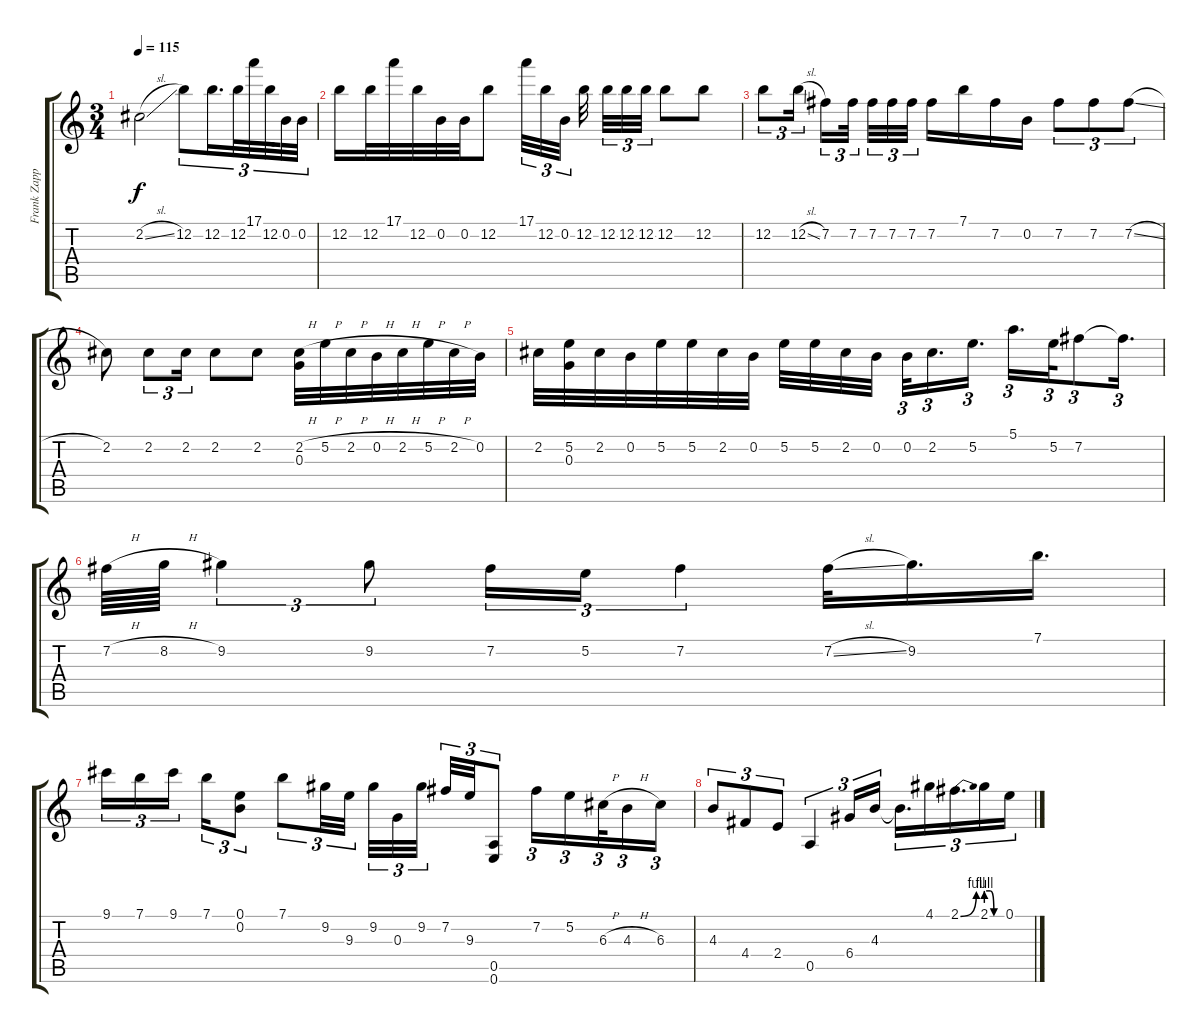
\track ("Frank Zappa" "Frank Zapp") {instrument distortionguitar}
\staff {score tabs}
\tuning (E4 B3 G3 D3 A2 E2) {hide}
\ts (3 4)
\tempo 115
\clef g2
\ks c
2.2{sl}.2{dy f} 12.2.8{tu (3 2)} 12.2.16{d tu (3 2)} 12.2.32{tu (3 2)} 17.1.32{tu (3 2)} 12.2.32{tu (3 2) beam splitsecondary} 0.2.32{tu (3 2)} 0.2.32{tu (3 2)} |
12.2.16 12.2.32 17.1.32 12.2.32 0.2.32 0.2.32 12.2.8 17.1.32{tu (3 2)} 12.2.32{tu (3 2)} 0.2.32{tu (3 2) beam splitsecondary} 12.2.32{beam splitsecondary} 12.2.32{tu (3 2)} 12.2.32{tu (3 2)} 12.2.32{tu (3 2)} 12.2.8 12.2.8 |
12.2.8{tu (3 2)} 12.2{sl}.16{tu (3 2) beam splitsecondary} 7.2.16{tu (3 2)} 7.2.32{tu (3 2) beam splitsecondary} 7.2.32{tu (3 2)} 7.2.32{tu (3 2)} 7.2.32{tu (3 2)} 7.2.16 7.1.16 7.2.16 0.2.16 7.2.8{tu (3 2)} 7.2.8{tu (3 2)} 7.2{sl}.8{tu (3 2)} |
2.2.8 2.2.8{tu (3 2)} 2.2.16{tu (3 2)} 2.2.8 2.2.8 (2.2{h} 0.3).32 5.2{h}.32 2.2{h}.32 0.2{h}.32 2.2{h}.32 5.2{h}.32 2.2{h}.32 0.2.32 |
2.2.32 (5.2 0.3).32 2.2.32 0.2.32 5.2.32 5.2.32 2.2.32 0.2.32 5.2.32 5.2.32 2.2.32 0.2.32{beam splitsecondary} 0.2.32{tu (3 2)} 2.2.16{d tu (3 2)} 5.2.16{d tu (3 2)} 5.1.16{d tu (3 2)} 5.2.32{tu (3 2)} 7.2.8{tu (3 2)} 7.2{t}.16{d tu (3 2)} |
7.2{h}.64 8.2{h}.64 9.2.4{tu (3 2)} 9.2.8{tu (3 2)} 7.2.16{tu (3 2)} 5.2.16{tu (3 2)} 7.2.4{tu (3 2)} 7.2{sl}.32 9.2.16{d} 7.1.16{d} |
9.1.16{tu (3 2)} 7.1.16{tu (3 2)} 9.1.16{tu (3 2) beam splitsecondary} 7.1.16{tu (3 2)} (0.1 0.2).8{tu (3 2)} 7.1.8{tu (3 2)} 9.2.32{tu (3 2)} 9.3.32{tu (3 2) beam splitsecondary} 9.2.32{tu (3 2)} 0.3.32{tu (3 2)} 9.2.32{tu (3 2) beam splitsecondary} 7.2.32{tu (3 2)} 9.3.32{tu (3 2)} (0.5 0.6).8{tu (3 2)} 7.2.16{tu (3 2)} 5.2.16{tu (3 2)} 6.3{h}.32{tu (3 2)} 4.3{h}.16{tu (3 2)} 6.3.16{tu (3 2)} |
4.3.8{tu (3 2)} 4.4.8{tu (3 2)} 2.4.8{tu (3 2)} 0.5.4{tu (3 2)} 6.4.16{tu (3 2)} 4.3.16{tu (3 2)} 4.3{t}.16{d tu (3 2)} 4.1.16{tu (3 2)} 2.1{be (bend 0 0 60 4)}.16{d tu (3 2)} 2.1{be (custom 0 4 15 4 30 0 60 0)}.16{tu (3 2)} 0.1.16{tu (3 2)}
